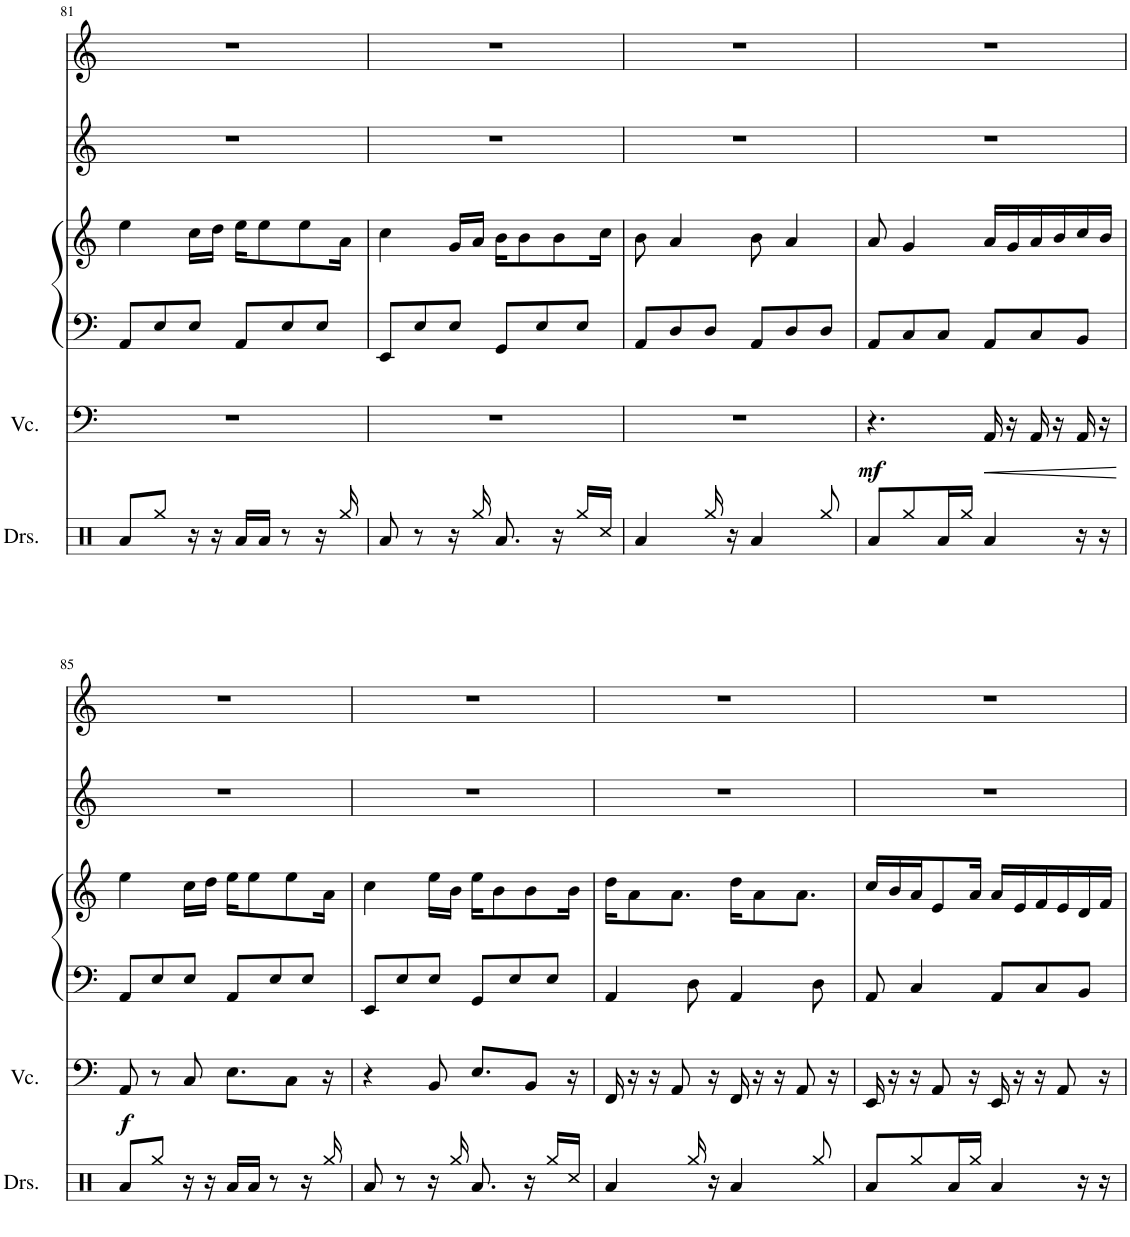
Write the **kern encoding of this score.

**kern	**kern	**dynam	**kern	**kern	**kern	**kern
*part5	*part4	*part4	*part3	*part3	*part2	*part1
*staff6	*staff5	*staff5	*staff4	*staff3	*staff2	*staff1
*I"Drumset	*I"Violoncello	*	*I"Piano	*	*I"Voice	*I"Voice
*I'Drs.	*I'Vc.	*	*I'Pno	*	*	*
!!LO:PB:g=z
*clefX	*clefF4	*	*clefF4	*clefG2	*clefG2	*clefG2
*k[]	*k[]	*	*k[]	*k[]	*k[]	*k[]
*M6/8	*M6/8	*	*M6/8	*M6/8	*M6/8	*M6/8
=81	=81	=81	=81	=81	=81	=81
8Ra/L	2.r	.	8AA/L	4ee\	2.r	2.r
8Rgg/J	.	.	8E/	.	.	.
16r	.	.	8E/J	16cc\LL	.	.
16r	.	.	.	16dd\JJ	.	.
16Ra/LL	.	.	8AA/L	16ee\KL	.	.
16Ra/JJ	.	.	.	8ee\	.	.
8r	.	.	8E/	.	.	.
.	.	.	.	8ee\	.	.
16r	.	.	8E/J	.	.	.
16Rgg/	.	.	.	16a\Jk	.	.
=82	=82	=82	=82	=82	=82	=82
8Ra/	2.r	.	8EE/L	4cc\	2.r	2.r
8r	.	.	8E/	.	.	.
16r	.	.	8E/J	16g/LL	.	.
16Rgg/	.	.	.	16a/JJ	.	.
8.Ra/	.	.	8GG/L	16b\KL	.	.
.	.	.	.	8b\	.	.
.	.	.	8E/	.	.	.
16r	.	.	.	8b\	.	.
16Rgg/LL	.	.	8E/J	.	.	.
16Rcc/JJ	.	.	.	16cc\Jk	.	.
=83	=83	=83	=83	=83	=83	=83
4Ra/	2.r	.	8AA/L	8b\	2.r	2.r
.	.	.	8D/	4a/	.	.
16Rgg/	.	.	8D/J	.	.	.
16r	.	.	.	.	.	.
4Ra/	.	.	8AA/L	8b\	.	.
.	.	.	8D/	4a/	.	.
8Rgg/	.	.	8D/J	.	.	.
=84	=84	=84	=84	=84	=84	=84
!	!	!LO:DY:b	!	!	!	!
8Ra/L	4.r	mf	8AA/L	8a/	2.r	2.r
8Rgg/	.	.	8C/	4g/	.	.
16Ra/L	.	.	8C/J	.	.	.
16Rgg/JJ	.	.	.	.	.	.
!	!	!LO:HP:b	!	!	!	!
4Ra/	16AA/	<	8AA/L	16a/LL	.	.
.	16r	.	.	16g/	.	.
.	16AA/	.	8C/	16a/	.	.
.	16r	.	.	16b/	.	.
16r	16AA/	.	8BB/J	16cc/	.	.
16r	16r	.	.	16b/JJ	.	.
.	.	[	.	.	.	.
!!LO:LB:g=z
=85	=85	=85	=85	=85	=85	=85
!	!	!LO:DY:b	!	!	!	!
8Ra/L	8AA/	f	8AA/L	4ee\	2.r	2.r
8Rgg/J	8r	.	8E/	.	.	.
16r	8C/	.	8E/J	16cc\LL	.	.
16r	.	.	.	16dd\JJ	.	.
16Ra/LL	8.E\L	.	8AA/L	16ee\KL	.	.
16Ra/JJ	.	.	.	8ee\	.	.
8r	.	.	8E/	.	.	.
.	8C\J	.	.	8ee\	.	.
16r	.	.	8E/J	.	.	.
16Rgg/	16r	.	.	16a\Jk	.	.
=86	=86	=86	=86	=86	=86	=86
8Ra/	4r	.	8EE/L	4cc\	2.r	2.r
8r	.	.	8E/	.	.	.
16r	8BB/	.	8E/J	16ee\LL	.	.
16Rgg/	.	.	.	16b\JJ	.	.
8.Ra/	8.E/L	.	8GG/L	16ee\KL	.	.
.	.	.	.	8b\	.	.
.	.	.	8E/	.	.	.
16r	8BB/J	.	.	8b\	.	.
16Rgg/LL	.	.	8E/J	.	.	.
16Rcc/JJ	16r	.	.	16b\Jk	.	.
=87	=87	=87	=87	=87	=87	=87
4Ra/	16FF/	.	4AA/	16dd\KL	2.r	2.r
.	16r	.	.	8a\	.	.
.	16r	.	.	.	.	.
.	8AA/	.	.	8.a\J	.	.
16Rgg/	.	.	8D\	.	.	.
16r	16r	.	.	.	.	.
4Ra/	16FF/	.	4AA/	16dd\KL	.	.
.	16r	.	.	8a\	.	.
.	16r	.	.	.	.	.
.	8AA/	.	.	8.a\J	.	.
8Rgg/	.	.	8D\	.	.	.
.	16r	.	.	.	.	.
=88	=88	=88	=88	=88	=88	=88
8Ra/L	16EE/	.	8AA/	16cc/LL	2.r	2.r
.	16r	.	.	16b/	.	.
8Rgg/	16r	.	4C/	16a/J	.	.
.	8AA/	.	.	8e/	.	.
16Ra/L	.	.	.	.	.	.
16Rgg/JJ	16r	.	.	16a/Jk	.	.
4Ra/	16EE/	.	8AA/L	16a/LL	.	.
.	16r	.	.	16e/	.	.
.	16r	.	8C/	16f/	.	.
.	8AA/	.	.	16e/	.	.
16r	.	.	8BB/J	16d/	.	.
16r	16r	.	.	16f/JJ	.	.
=	=	=	=	=	=	=
*-	*-	*-	*-	*-	*-	*-
